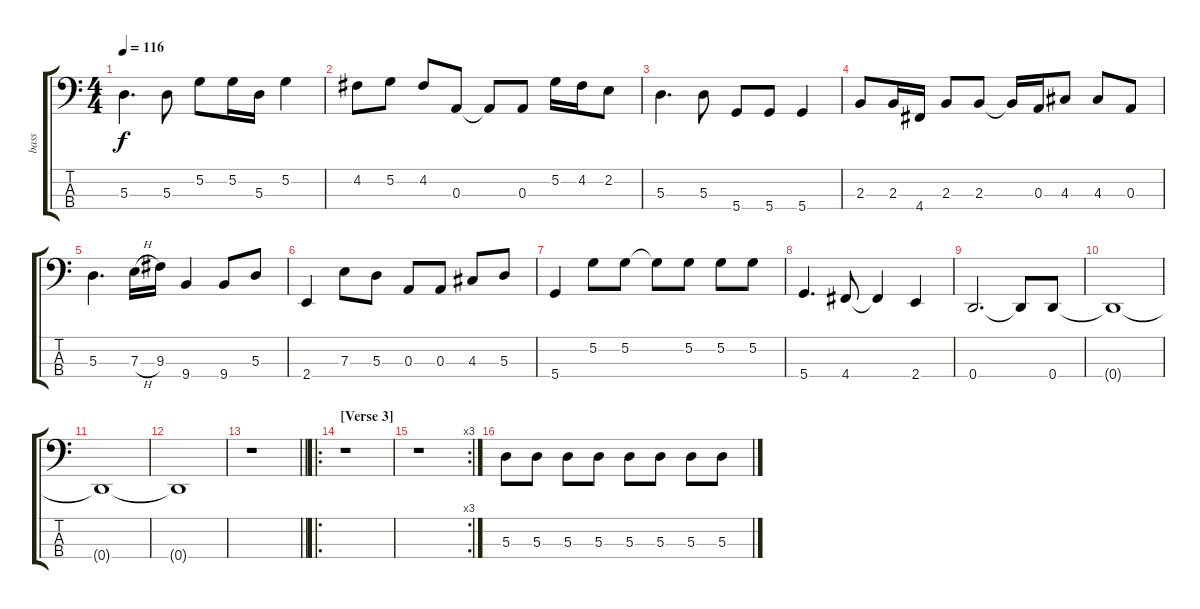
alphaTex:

\track ("bass" "bass") {instrument electricbassfinger}
\staff {score tabs}
\tuning (G2 D2 A1 D1) {hide}
\ts (4 4)
\tempo 116
\clef f4
\ks c
5.3.4{d dy f} 5.3.8 5.2.8 5.2.16 5.3.16 5.2.4 |
4.2.8 5.2.8 4.2.8 0.3.8 0.3{t}.8 0.3.8 5.2.16 4.2.16 2.2.8 |
5.3.4{d} 5.3.8 5.4.8 5.4.8 5.4.4 |
2.3.8 2.3.16 4.4.16 2.3.8 2.3.8 2.3{t}.16 0.3.16 4.3.8 4.3.8 0.3.8 |
5.3.4{d} 7.3{h}.16 9.3.16 9.4.4 9.4.8 5.3.8 |
2.4.4 7.3.8 5.3.8 0.3.8 0.3.8 4.3.8 5.3.8 |
5.4.4 5.2.8 5.2.8 5.2{t}.8 5.2.8 5.2.8 5.2.8 |
5.4.4{d} 4.4.8 4.4{t}.4 2.4.4 |
0.4.2{d} 0.4{t}.8 0.4.8 |
0.4{t}.1 |
0.4{t}.1 |
0.4{t}.1 |
\barLineRight lightlight
r.1 |
\ro
\section ("" "[Verse 3]")
r.1 |
\rc 3
r.1 |
5.3.8 5.3.8 5.3.8 5.3.8 5.3.8 5.3.8 5.3.8 5.3.8
